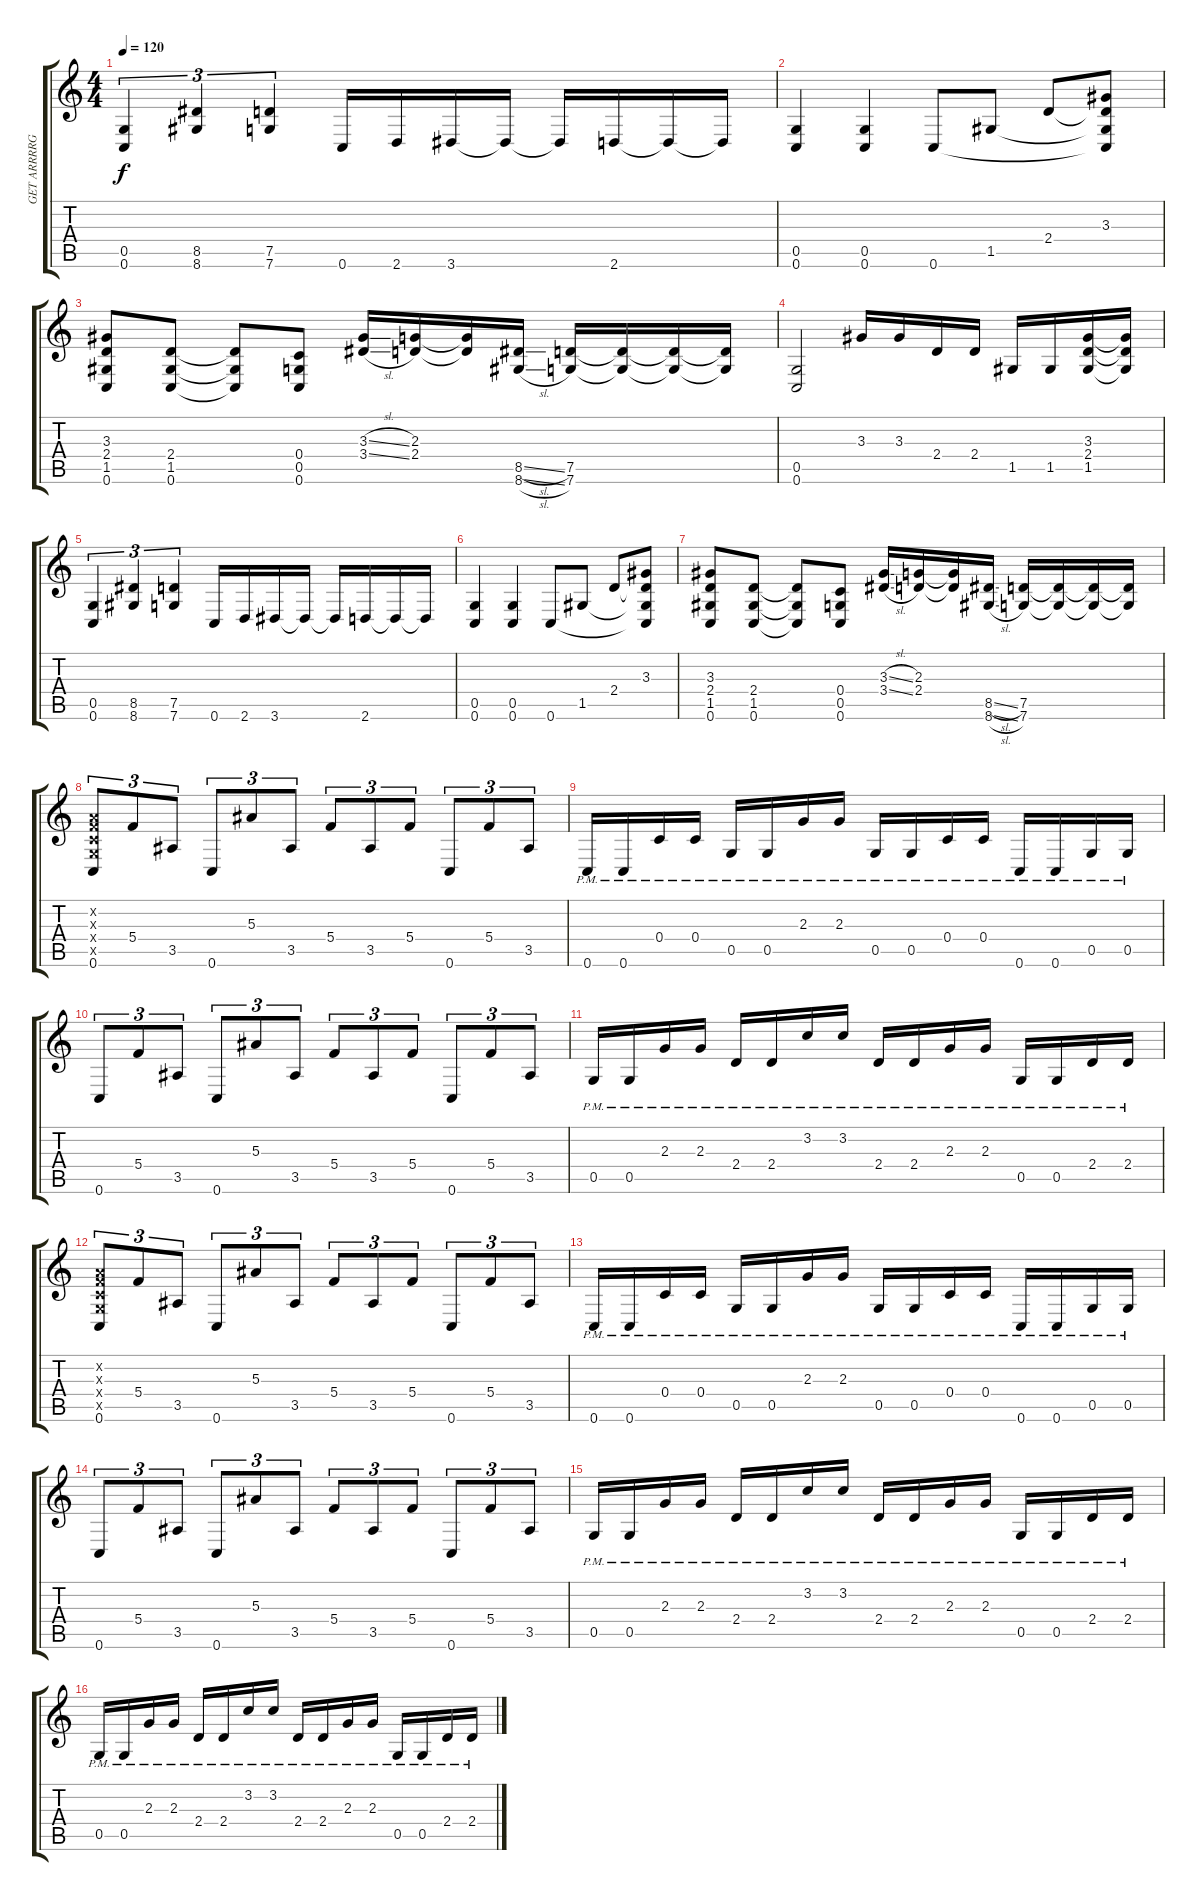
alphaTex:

\track ("GET ARRRRGH 1" "GET ARRRRG") {instrument distortionguitar}
\staff {score tabs}
\tuning (D4 A3 F3 C3 G2 C2) {hide}
\ts (4 4)
\tempo 120
\clef g2
\ks c
(0.5 0.6).4{tu (3 2) dy f} (8.5 8.6).4{tu (3 2)} (7.5 7.6).4{tu (3 2)} 0.6.16 2.6.16 3.6.16 3.6{t}.16 3.6{t}.16 2.6.16 2.6{t}.16 2.6{t}.16 |
(0.5 0.6).4 (0.5 0.6).4 0.6.8 1.5.8 2.4.8 (3.3 2.4{t} 1.5{t} 0.6{t}).8 |
(3.3 2.4 1.5 0.6).8 (2.4 1.5 0.6).8 (2.4{t} 1.5{t} 0.6{t}).8 (0.4 0.5 0.6).8 (3.3{sl} 3.4{sl}).16 (2.3 2.4).16 (2.3{t} 2.4{t}).16 (8.5{sl} 8.6{sl}).16 (7.5 7.6).16 (7.5{t} 7.6{t}).16 (7.5{t} 7.6{t}).16 (7.5{t} 7.6{t}).16 |
(0.5 0.6).2 3.3.16 3.3.16 2.4.16 2.4.16 1.5.16 1.5.16 (3.3 2.4 1.5).16 (3.3{t} 2.4{t} 1.5{t}).16 |
(0.5 0.6).4{tu (3 2)} (8.5 8.6).4{tu (3 2)} (7.5 7.6).4{tu (3 2)} 0.6.16 2.6.16 3.6.16 3.6{t}.16 3.6{t}.16 2.6.16 2.6{t}.16 2.6{t}.16 |
(0.5 0.6).4 (0.5 0.6).4 0.6.8 1.5.8 2.4.8 (3.3 2.4{t} 1.5{t} 0.6{t}).8 |
(3.3 2.4 1.5 0.6).8 (2.4 1.5 0.6).8 (2.4{t} 1.5{t} 0.6{t}).8 (0.4 0.5 0.6).8 (3.3{sl} 3.4{sl}).16 (2.3 2.4).16 (2.3{t} 2.4{t}).16 (8.5{sl} 8.6{sl}).16 (7.5 7.6).16 (7.5{t} 7.6{t}).16 (7.5{t} 7.6{t}).16 (7.5{t} 7.6{t}).16 |
(0.2{x} 0.3{x} 0.4{x} 0.5{x} 0.6).8{tu (3 2)} 5.4.8{tu (3 2)} 3.5.8{tu (3 2)} 0.6.8{tu (3 2)} 5.3.8{tu (3 2)} 3.5.8{tu (3 2)} 5.4.8{tu (3 2)} 3.5.8{tu (3 2)} 5.4.8{tu (3 2)} 0.6.8{tu (3 2)} 5.4.8{tu (3 2)} 3.5.8{tu (3 2)} |
0.6{pm}.16 0.6{pm}.16 0.4{pm}.16 0.4{pm}.16 0.5{pm}.16 0.5{pm}.16 2.3{pm}.16 2.3{pm}.16 0.5{pm}.16 0.5{pm}.16 0.4{pm}.16 0.4{pm}.16 0.6{pm}.16 0.6{pm}.16 0.5{pm}.16 0.5{pm}.16 |
0.6.8{tu (3 2)} 5.4.8{tu (3 2)} 3.5.8{tu (3 2)} 0.6.8{tu (3 2)} 5.3.8{tu (3 2)} 3.5.8{tu (3 2)} 5.4.8{tu (3 2)} 3.5.8{tu (3 2)} 5.4.8{tu (3 2)} 0.6.8{tu (3 2)} 5.4.8{tu (3 2)} 3.5.8{tu (3 2)} |
0.5{pm}.16 0.5{pm}.16 2.3{pm}.16 2.3{pm}.16 2.4{pm}.16 2.4{pm}.16 3.2{pm}.16 3.2{pm}.16 2.4{pm}.16 2.4{pm}.16 2.3{pm}.16 2.3{pm}.16 0.5{pm}.16 0.5{pm}.16 2.4{pm}.16 2.4{pm}.16 |
(0.2{x} 0.3{x} 0.4{x} 0.5{x} 0.6).8{tu (3 2)} 5.4.8{tu (3 2)} 3.5.8{tu (3 2)} 0.6.8{tu (3 2)} 5.3.8{tu (3 2)} 3.5.8{tu (3 2)} 5.4.8{tu (3 2)} 3.5.8{tu (3 2)} 5.4.8{tu (3 2)} 0.6.8{tu (3 2)} 5.4.8{tu (3 2)} 3.5.8{tu (3 2)} |
0.6{pm}.16 0.6{pm}.16 0.4{pm}.16 0.4{pm}.16 0.5{pm}.16 0.5{pm}.16 2.3{pm}.16 2.3{pm}.16 0.5{pm}.16 0.5{pm}.16 0.4{pm}.16 0.4{pm}.16 0.6{pm}.16 0.6{pm}.16 0.5{pm}.16 0.5{pm}.16 |
0.6.8{tu (3 2)} 5.4.8{tu (3 2)} 3.5.8{tu (3 2)} 0.6.8{tu (3 2)} 5.3.8{tu (3 2)} 3.5.8{tu (3 2)} 5.4.8{tu (3 2)} 3.5.8{tu (3 2)} 5.4.8{tu (3 2)} 0.6.8{tu (3 2)} 5.4.8{tu (3 2)} 3.5.8{tu (3 2)} |
0.5{pm}.16 0.5{pm}.16 2.3{pm}.16 2.3{pm}.16 2.4{pm}.16 2.4{pm}.16 3.2{pm}.16 3.2{pm}.16 2.4{pm}.16 2.4{pm}.16 2.3{pm}.16 2.3{pm}.16 0.5{pm}.16 0.5{pm}.16 2.4{pm}.16 2.4{pm}.16 |
0.5{pm}.16 0.5{pm}.16 2.3{pm}.16 2.3{pm}.16 2.4{pm}.16 2.4{pm}.16 3.2{pm}.16 3.2{pm}.16 2.4{pm}.16 2.4{pm}.16 2.3{pm}.16 2.3{pm}.16 0.5{pm}.16 0.5{pm}.16 2.4{pm}.16 2.4{pm}.16
